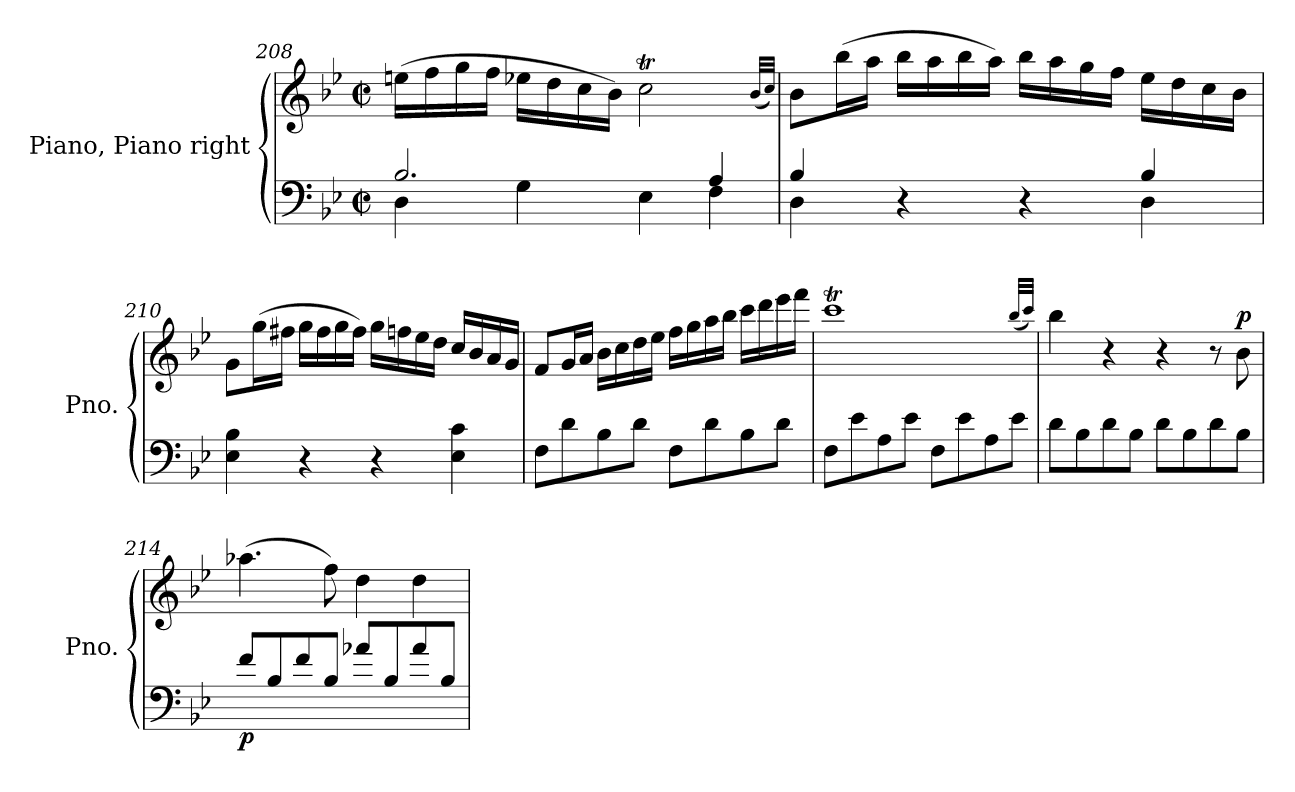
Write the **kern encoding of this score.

**kern	**kern	**dynam
*part1	*part1	*part1
*staff2	*staff1	*staff1/2
*I"Piano, Piano right	*	*
*I'Pno.	*	*
*clefF4	*clefG2	*
*k[b-e-]	*k[b-e-]	*
*M2/2	*M2/2	*
*met(c|)	*met(c|)	*
=208	=208	=208
*^	*	*
2.B-/	4D\	(>16een\LL	.
.	.	16ff\	.
.	.	16gg\	.
.	.	16ff\JJ	.
.	4G\	16ee-X\LL	.
.	.	16dd\	.
.	.	16cc\	.
.	.	16b-\JJ)	.
.	4E-\	2ccT\	.
4A/	4F\	.	.
.	.	(<32qb-/LLL	.
.	.	32qcc/JJJ)	.
=209	=209	=209	=209
4B-/	4D\	8b-\L	.
.	.	(>16bb-\L	.
.	.	16aa\JJ	.
4r	2ryy	16bb-\LL	.
.	.	16aa\	.
.	.	16bb-\	.
.	.	16aa\JJ)	.
4r	.	16bb-\LL	.
.	.	16aa\	.
.	.	16gg\	.
.	.	16ff\JJ	.
4B-/	4D\	16ee-\LL	.
.	.	16dd\	.
.	.	16cc\	.
.	.	16b-\JJ	.
*v	*v	*	*
=210	=210	=210
4E-\ 4B-\	8g\L	.
.	(>16gg\L	.
.	16ff#X\JJ	.
4r	16gg\LL	.
.	16ff#\	.
.	16gg\	.
.	16ff#\JJ)	.
4r	16gg\LL	.
.	16ffn\	.
.	16ee-\	.
.	16dd\JJ	.
4E-\ 4c\	16cc/LL	.
.	16b-/	.
.	16a/	.
.	16g/JJ	.
=211	=211	=211
8F\L	8f/L	.
8d\	16g/L	.
.	16a/JJ	.
8B-\	16b-\LL	.
.	16cc\	.
8d\J	16dd\	.
.	16ee-\JJ	.
8F\L	16ff\LL	.
.	16gg\	.
8d\	16aa\	.
.	16bb-\JJ	.
8B-\	16ccc\LL	.
.	16ddd\	.
8d\J	16eee-\	.
.	16fff\JJ	.
=212	=212	=212
8F\L	1cccT	.
8e-\	.	.
8A\	.	.
8e-\J	.	.
8F\L	.	.
8e-\	.	.
8A\	.	.
8e-\J	.	.
.	(<32qbb-/LLL	.
.	32qccc/JJJ)	.
=213	=213	=213
8d\L	4bb-\	.
8B-\	.	.
8d\	4r	.
8B-\J	.	.
8d\L	4r	.
8B-\	.	.
8d\	8r	.
!	!	!LO:DY:a
8B-\J	8b-\	p
=214	=214	=214
!	!	!LO:DY:b=2
8f/L	(>4.aa-X\	p
8B-/	.	.
8f/	.	.
8B-/J	8ff\)	.
8a-X/L	4dd\	.
8B-/	.	.
8a-/	4dd\	.
8B-/J	.	.
=	=	=
*-	*-	*-
